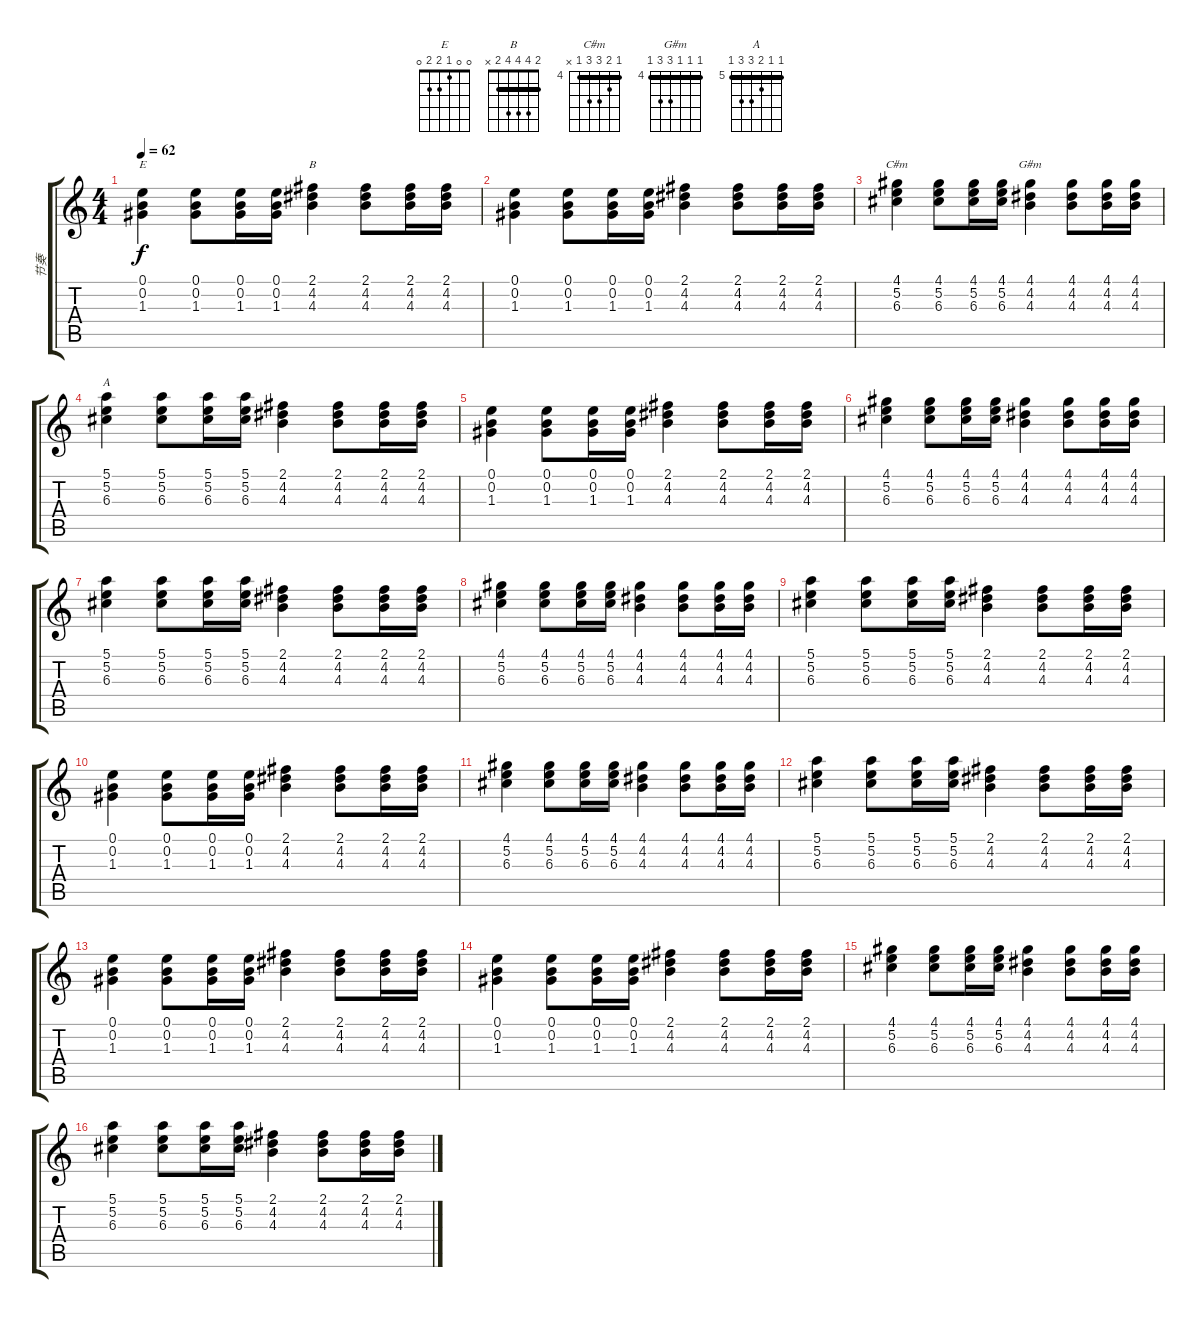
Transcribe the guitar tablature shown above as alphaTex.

\track (" 节奏" " 节奏") {instrument acousticguitarsteel}
\staff {score tabs}
\tuning (E4 B3 G3 D3 A2 E2) {hide}
\chord ("E" 0 0 1 2 2 0)
\chord ("B" 2 4 4 4 2 x) {barre 2}
\chord ("C#m" 4 5 6 6 4 x) {firstfret 4 barre 4}
\chord ("G#m" 4 4 4 6 6 4) {firstfret 4 barre 4}
\chord ("A" 5 5 6 7 7 5) {firstfret 5 barre 5}
\ts (4 4)
\tempo 62
\clef g2
\ks c
(0.1 0.2 1.3).4{ch "E" dy f} (0.1 0.2 1.3).8 (0.1 0.2 1.3).16 (0.1 0.2 1.3).16 (2.1 4.2 4.3).4{ch "B"} (2.1 4.2 4.3).8 (2.1 4.2 4.3).16 (2.1 4.2 4.3).16 |
(0.1 0.2 1.3).4 (0.1 0.2 1.3).8 (0.1 0.2 1.3).16 (0.1 0.2 1.3).16 (2.1 4.2 4.3).4 (2.1 4.2 4.3).8 (2.1 4.2 4.3).16 (2.1 4.2 4.3).16 |
(4.1 5.2 6.3).4{ch "C#m"} (4.1 5.2 6.3).8 (4.1 5.2 6.3).16 (4.1 5.2 6.3).16 (4.1 4.2 4.3).4{ch "G#m"} (4.1 4.2 4.3).8 (4.1 4.2 4.3).16 (4.1 4.2 4.3).16 |
(5.1 5.2 6.3).4{ch "A"} (5.1 5.2 6.3).8 (5.1 5.2 6.3).16 (5.1 5.2 6.3).16 (2.1 4.2 4.3).4 (2.1 4.2 4.3).8 (2.1 4.2 4.3).16 (2.1 4.2 4.3).16 |
(0.1 0.2 1.3).4 (0.1 0.2 1.3).8 (0.1 0.2 1.3).16 (0.1 0.2 1.3).16 (2.1 4.2 4.3).4 (2.1 4.2 4.3).8 (2.1 4.2 4.3).16 (2.1 4.2 4.3).16 |
(4.1 5.2 6.3).4 (4.1 5.2 6.3).8 (4.1 5.2 6.3).16 (4.1 5.2 6.3).16 (4.1 4.2 4.3).4 (4.1 4.2 4.3).8 (4.1 4.2 4.3).16 (4.1 4.2 4.3).16 |
(5.1 5.2 6.3).4 (5.1 5.2 6.3).8 (5.1 5.2 6.3).16{txt ""} (5.1 5.2 6.3).16 (2.1 4.2 4.3).4 (2.1 4.2 4.3).8 (2.1 4.2 4.3).16 (2.1 4.2 4.3).16 |
(4.1 5.2 6.3).4 (4.1 5.2 6.3).8 (4.1 5.2 6.3).16 (4.1 5.2 6.3).16 (4.1 4.2 4.3).4 (4.1 4.2 4.3).8 (4.1 4.2 4.3).16 (4.1 4.2 4.3).16 |
(5.1 5.2 6.3).4 (5.1 5.2 6.3).8 (5.1 5.2 6.3).16 (5.1 5.2 6.3).16 (2.1 4.2 4.3).4 (2.1 4.2 4.3).8 (2.1 4.2 4.3).16 (2.1 4.2 4.3).16 |
(0.1 0.2 1.3).4 (0.1 0.2 1.3).8 (0.1 0.2 1.3).16 (0.1 0.2 1.3).16 (2.1 4.2 4.3).4 (2.1 4.2 4.3).8 (2.1 4.2 4.3).16 (2.1 4.2 4.3).16 |
(4.1 5.2 6.3).4 (4.1 5.2 6.3).8 (4.1 5.2 6.3).16 (4.1 5.2 6.3).16 (4.1 4.2 4.3).4 (4.1 4.2 4.3).8 (4.1 4.2 4.3).16 (4.1 4.2 4.3).16 |
(5.1 5.2 6.3).4 (5.1 5.2 6.3).8 (5.1 5.2 6.3).16 (5.1 5.2 6.3).16 (2.1 4.2 4.3).4 (2.1 4.2 4.3).8 (2.1 4.2 4.3).16 (2.1 4.2 4.3).16 |
(0.1 0.2 1.3).4 (0.1 0.2 1.3).8 (0.1 0.2 1.3).16 (0.1 0.2 1.3).16 (2.1 4.2 4.3).4 (2.1 4.2 4.3).8 (2.1 4.2 4.3).16 (2.1 4.2 4.3).16 |
(0.1 0.2 1.3).4 (0.1 0.2 1.3).8 (0.1 0.2 1.3).16 (0.1 0.2 1.3).16 (2.1 4.2 4.3).4 (2.1 4.2 4.3).8 (2.1 4.2 4.3).16 (2.1 4.2 4.3).16 |
(4.1 5.2 6.3).4 (4.1 5.2 6.3).8 (4.1 5.2 6.3).16 (4.1 5.2 6.3).16 (4.1 4.2 4.3).4 (4.1 4.2 4.3).8 (4.1 4.2 4.3).16 (4.1 4.2 4.3).16 |
(5.1 5.2 6.3).4 (5.1 5.2 6.3).8 (5.1 5.2 6.3).16 (5.1 5.2 6.3).16 (2.1 4.2 4.3).4 (2.1 4.2 4.3).8 (2.1 4.2 4.3).16 (2.1 4.2 4.3).16
